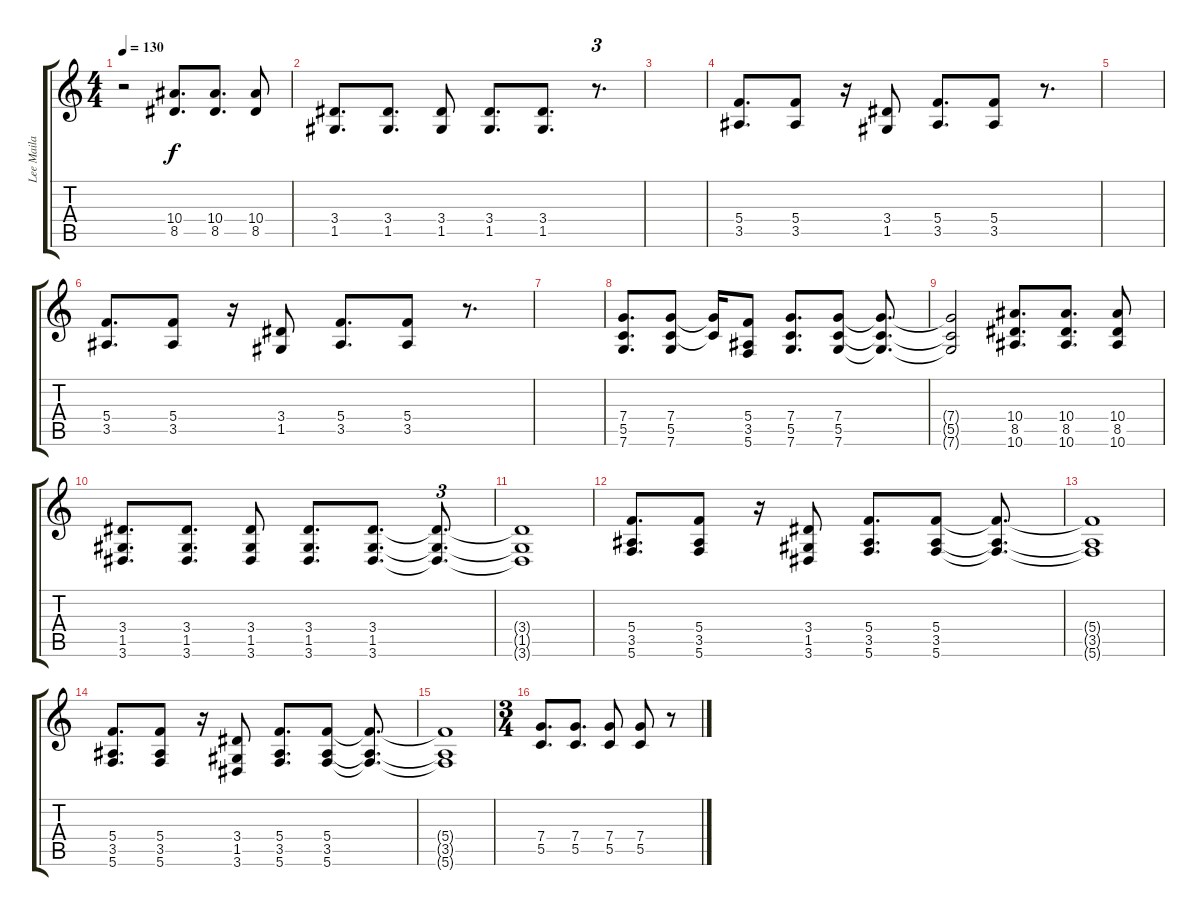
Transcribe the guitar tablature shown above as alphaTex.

\track ("Lee Maila" "Lee Maila") {instrument distortionguitar}
\staff {score tabs}
\tuning (D4 A3 F3 C3 G2 C2) {hide}
\ts (4 4)
\tempo 130
\clef g2
\ks c
r.2{dy f} (10.4 8.5).8{d} (10.4 8.5).8{d} (10.4 8.5).8 |
(3.4 1.5).8{d} (3.4 1.5).8{d} (3.4 1.5).8 (3.4 1.5).8{d} (3.4 1.5).8{d} r.8{d tu (3 2)} |
|
(5.4 3.5).8{d} (5.4 3.5).8 r.16 (3.4 1.5).8 (5.4 3.5).8{d} (5.4 3.5).8 r.8{d} |
|
(5.4 3.5).8{d} (5.4 3.5).8 r.16 (3.4 1.5).8 (5.4 3.5).8{d} (5.4 3.5).8 r.8{d} |
|
(7.4 5.5 7.6).8{d} (7.4 5.5 7.6).8 (7.4{t} 5.5{t}).16 (5.4 3.5 5.6).8 (7.4 5.5 7.6).8{d} (7.4 5.5 7.6).8 (7.4{t} 5.5{t} 7.6{t}).8{d} |
(7.4{t} 5.5{t} 7.6{t}).2 (10.4 8.5 10.6).8{d} (10.4 8.5 10.6).8{d} (10.4 8.5 10.6).8 |
(3.4 1.5 3.6).8{d} (3.4 1.5 3.6).8{d} (3.4 1.5 3.6).8 (3.4 1.5 3.6).8{d} (3.4 1.5 3.6).8{d} (3.4{t} 1.5{t} 3.6{t}).8{d tu (3 2)} |
(3.4{t} 1.5{t} 3.6{t}).1 |
(5.4 3.5 5.6).8{d} (5.4 3.5 5.6).8 r.16 (3.4 1.5 3.6).8 (5.4 3.5 5.6).8{d} (5.4 3.5 5.6).8 (5.4{t} 3.5{t} 5.6{t}).8{d} |
(5.4{t} 3.5{t} 5.6{t}).1 |
(5.4 3.5 5.6).8{d} (5.4 3.5 5.6).8 r.16 (3.4 1.5 3.6).8 (5.4 3.5 5.6).8{d} (5.4 3.5 5.6).8 (5.4{t} 3.5{t} 5.6{t}).8{d} |
(5.4{t} 3.5{t} 5.6{t}).1 |
\ts (3 4)
(7.4 5.5).8{d} (7.4 5.5).8{d} (7.4 5.5).8 (7.4 5.5).8 r.8
